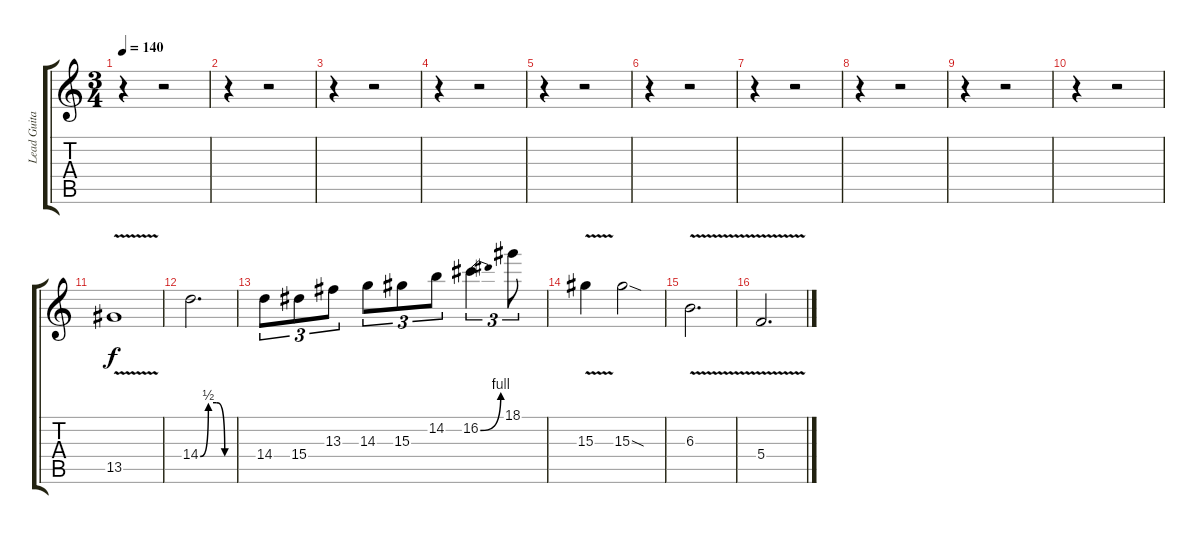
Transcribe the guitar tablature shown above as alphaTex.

\track ("Lead Guitar" "Lead Guita") {instrument distortionguitar}
\staff {score tabs}
\tuning (D4 A3 F3 C3 G2 D2) {hide}
\ts (3 4)
\tempo 140
\clef g2
\ks c
r.4{dy f} r.2 |
r.4 r.2 |
r.4 r.2 |
r.4 r.2 |
r.4 r.2 |
r.4 r.2 |
r.4 r.2 |
r.4 r.2 |
r.4 r.2 |
r.4 r.2 |
13.5{v}.1 |
14.4{be (custom 0 0 15 2 30 2 45 0 60 0)}.2{d} |
14.4.8{tu (3 2)} 15.4.8{tu (3 2)} 13.3.8{tu (3 2)} 14.3.8{tu (3 2)} 15.3.8{tu (3 2)} 14.2.8{tu (3 2)} 16.2{be (bend 0 0 60 4)}.4{tu (3 2)} 18.1.8{tu (3 2)} |
15.3{v}.4 15.3{sod}.2 |
6.3{v}.2{d} |
5.4{v}.2{d}
